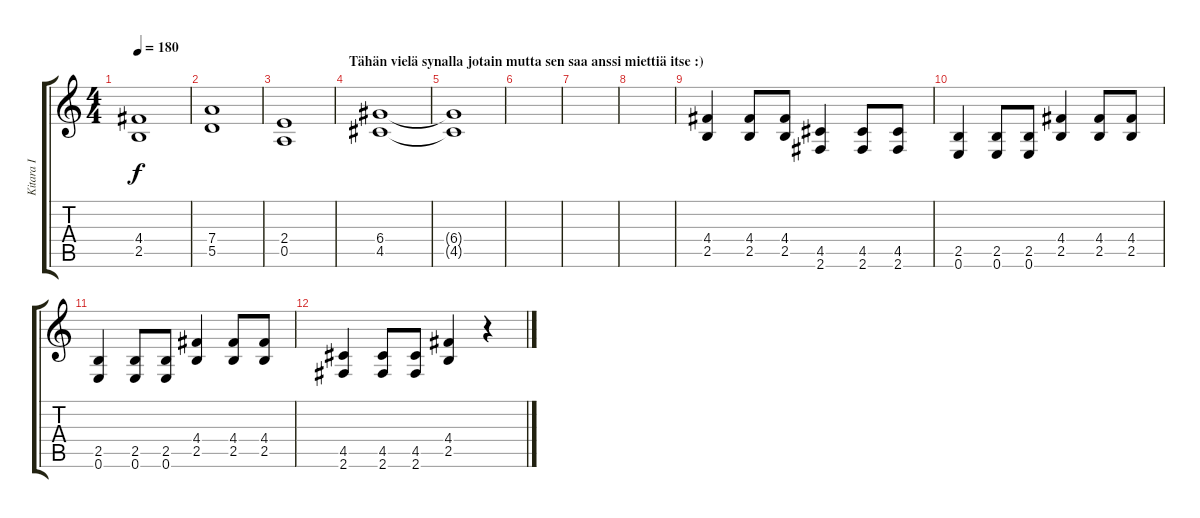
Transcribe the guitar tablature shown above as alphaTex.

\track ("Kitara I" "Kitara I") {instrument distortionguitar}
\staff {score tabs}
\tuning (E4 B3 G3 D3 A2 E2) {hide}
\ts (4 4)
\tempo 180
\clef g2
\ks c
(4.4 2.5).1{dy f} |
(7.4 5.5).1 |
(2.4 0.5).1 |
\section ("" "Tähän vielä synalla jotain mutta sen saa anssi miettiä itse :)")
(6.4 4.5).1 |
(6.4{t} 4.5{t}).1 |
|
|
|
(4.4 2.5).4 (4.4 2.5).8 (4.4 2.5).8 (4.5 2.6).4 (4.5 2.6).8 (4.5 2.6).8 |
(2.5 0.6).4 (2.5 0.6).8 (2.5 0.6).8 (4.4 2.5).4 (4.4 2.5).8 (4.4 2.5).8 |
(2.5 0.6).4 (2.5 0.6).8 (2.5 0.6).8 (4.4 2.5).4 (4.4 2.5).8 (4.4 2.5).8 |
(4.5 2.6).4 (4.5 2.6).8 (4.5 2.6).8 (4.4 2.5).4 r.4
